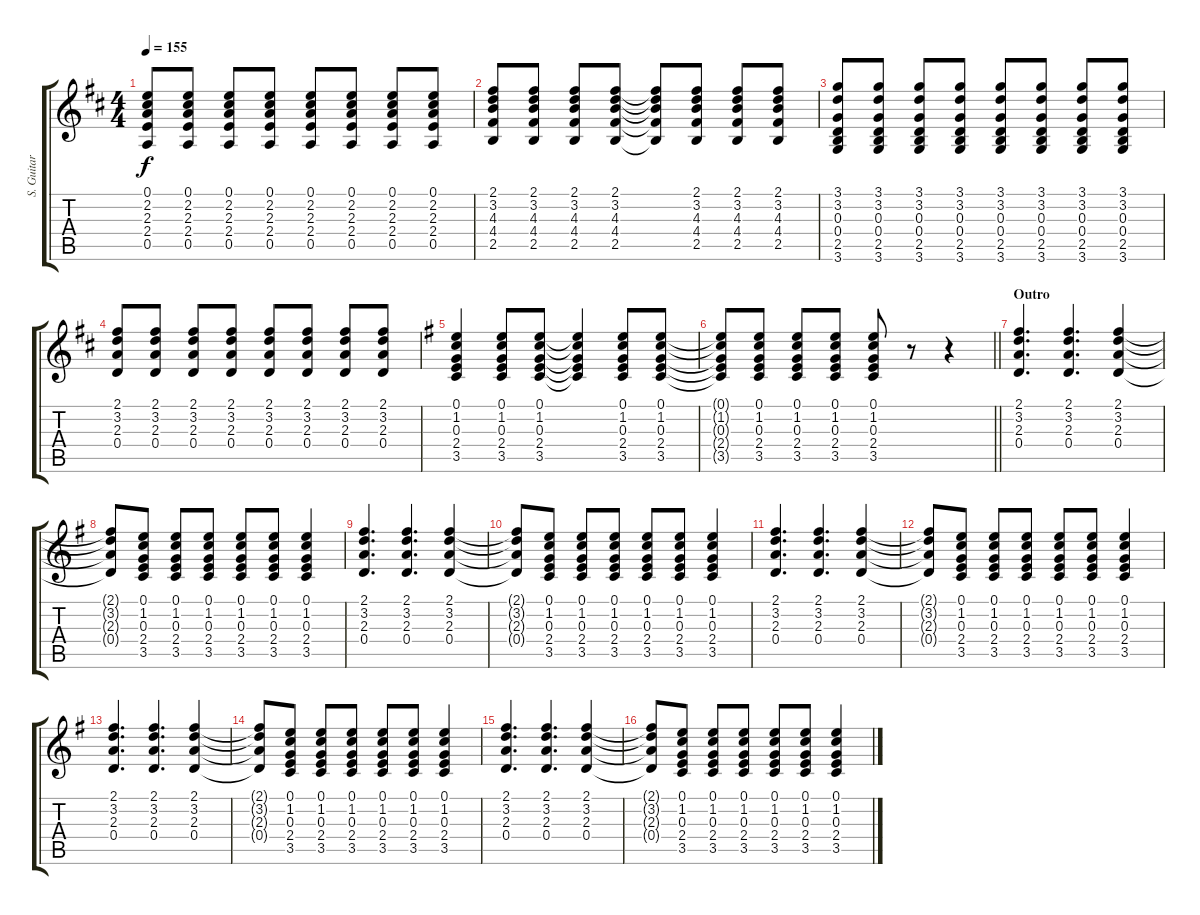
\track ("S. Guitar" "S. Guitar") {instrument overdrivenguitar}
\staff {score tabs}
\tuning (E4 B3 G3 D3 A2 E2) {hide}
\ts (4 4)
\tempo 155
\clef g2
\ks d
(0.1 2.2 2.3 2.4 0.5).8{dy f} (0.1 2.2 2.3 2.4 0.5).8 (0.1 2.2 2.3 2.4 0.5).8 (0.1 2.2 2.3 2.4 0.5).8 (0.1 2.2 2.3 2.4 0.5).8 (0.1 2.2 2.3 2.4 0.5).8 (0.1 2.2 2.3 2.4 0.5).8 (0.1 2.2 2.3 2.4 0.5).8 |
(2.1 3.2 4.3 4.4 2.5).8 (2.1 3.2 4.3 4.4 2.5).8 (2.1 3.2 4.3 4.4 2.5).8 (2.1 3.2 4.3 4.4 2.5).8 (2.1{t} 3.2{t} 4.3{t} 4.4{t} 2.5{t}).8 (2.1 3.2 4.3 4.4 2.5).8 (2.1 3.2 4.3 4.4 2.5).8 (2.1 3.2 4.3 4.4 2.5).8 |
(3.1 3.2 0.3 0.4 2.5 3.6).8 (3.1 3.2 0.3 0.4 2.5 3.6).8 (3.1 3.2 0.3 0.4 2.5 3.6).8 (3.1 3.2 0.3 0.4 2.5 3.6).8 (3.1 3.2 0.3 0.4 2.5 3.6).8 (3.1 3.2 0.3 0.4 2.5 3.6).8 (3.1 3.2 0.3 0.4 2.5 3.6).8 (3.1 3.2 0.3 0.4 2.5 3.6).8 |
(2.1 3.2 2.3 0.4).8 (2.1 3.2 2.3 0.4).8 (2.1 3.2 2.3 0.4).8 (2.1 3.2 2.3 0.4).8 (2.1 3.2 2.3 0.4).8 (2.1 3.2 2.3 0.4).8 (2.1 3.2 2.3 0.4).8 (2.1 3.2 2.3 0.4).8 |
\ks g
(0.1 1.2 0.3 2.4 3.5).4 (0.1 1.2 0.3 2.4 3.5).8 (0.1 1.2 0.3 2.4 3.5).8 (0.1{t} 1.2{t} 0.3{t} 2.4{t} 3.5{t}).4 (0.1 1.2 0.3 2.4 3.5).8 (0.1 1.2 0.3 2.4 3.5).8 |
\barLineRight lightlight
(0.1{t} 1.2{t} 0.3{t} 2.4{t} 3.5{t}).8 (0.1 1.2 0.3 2.4 3.5).8 (0.1 1.2 0.3 2.4 3.5).8 (0.1 1.2 0.3 2.4 3.5).8 (0.1 1.2 0.3 2.4 3.5).8 r.8 r.4 |
\section ("" "Outro")
(2.1 3.2 2.3 0.4).4{d} (2.1 3.2 2.3 0.4).4{d} (2.1 3.2 2.3 0.4).4 |
(2.1{t} 3.2{t} 2.3{t} 0.4{t}).8 (0.1 1.2 0.3 2.4 3.5).8 (0.1 1.2 0.3 2.4 3.5).8 (0.1 1.2 0.3 2.4 3.5).8 (0.1 1.2 0.3 2.4 3.5).8 (0.1 1.2 0.3 2.4 3.5).8 (0.1 1.2 0.3 2.4 3.5).4 |
(2.1 3.2 2.3 0.4).4{d} (2.1 3.2 2.3 0.4).4{d} (2.1 3.2 2.3 0.4).4 |
(2.1{t} 3.2{t} 2.3{t} 0.4{t}).8 (0.1 1.2 0.3 2.4 3.5).8 (0.1 1.2 0.3 2.4 3.5).8 (0.1 1.2 0.3 2.4 3.5).8 (0.1 1.2 0.3 2.4 3.5).8 (0.1 1.2 0.3 2.4 3.5).8 (0.1 1.2 0.3 2.4 3.5).4 |
(2.1 3.2 2.3 0.4).4{d} (2.1 3.2 2.3 0.4).4{d} (2.1 3.2 2.3 0.4).4 |
(2.1{t} 3.2{t} 2.3{t} 0.4{t}).8 (0.1 1.2 0.3 2.4 3.5).8 (0.1 1.2 0.3 2.4 3.5).8 (0.1 1.2 0.3 2.4 3.5).8 (0.1 1.2 0.3 2.4 3.5).8 (0.1 1.2 0.3 2.4 3.5).8 (0.1 1.2 0.3 2.4 3.5).4 |
(2.1 3.2 2.3 0.4).4{d} (2.1 3.2 2.3 0.4).4{d} (2.1 3.2 2.3 0.4).4 |
(2.1{t} 3.2{t} 2.3{t} 0.4{t}).8 (0.1 1.2 0.3 2.4 3.5).8 (0.1 1.2 0.3 2.4 3.5).8 (0.1 1.2 0.3 2.4 3.5).8 (0.1 1.2 0.3 2.4 3.5).8 (0.1 1.2 0.3 2.4 3.5).8 (0.1 1.2 0.3 2.4 3.5).4 |
(2.1 3.2 2.3 0.4).4{d} (2.1 3.2 2.3 0.4).4{d} (2.1 3.2 2.3 0.4).4 |
(2.1{t} 3.2{t} 2.3{t} 0.4{t}).8 (0.1 1.2 0.3 2.4 3.5).8 (0.1 1.2 0.3 2.4 3.5).8 (0.1 1.2 0.3 2.4 3.5).8 (0.1 1.2 0.3 2.4 3.5).8 (0.1 1.2 0.3 2.4 3.5).8 (0.1 1.2 0.3 2.4 3.5).4
